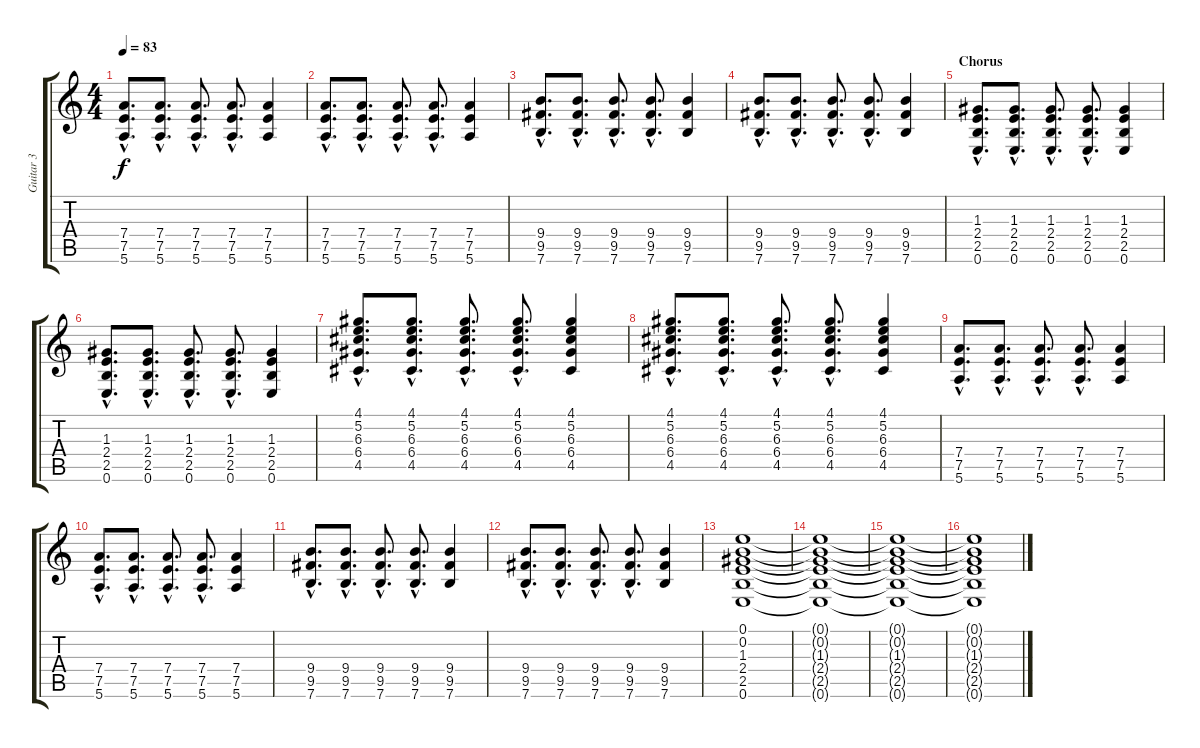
\track ("Guitar 3" "Guitar 3") {instrument electricguitarclean}
\staff {score tabs}
\tuning (E4 B3 G3 D3 A2 E2) {hide}
\ts (4 4)
\tempo 83
\clef g2
\ks c
(7.4{hac} 7.5{hac} 5.6{hac}).8{d dy f} (7.4{hac} 7.5{hac} 5.6{hac}).8{d} (7.4{hac} 7.5{hac} 5.6{hac}).8{d} (7.4{hac} 7.5{hac} 5.6{hac}).8{d} (7.4 7.5 5.6).4 |
(7.4{hac} 7.5{hac} 5.6{hac}).8{d} (7.4{hac} 7.5{hac} 5.6{hac}).8{d} (7.4{hac} 7.5{hac} 5.6{hac}).8{d} (7.4{hac} 7.5{hac} 5.6{hac}).8{d} (7.4 7.5 5.6).4 |
(9.4{hac} 9.5{hac} 7.6{hac}).8{d} (9.4{hac} 9.5{hac} 7.6{hac}).8{d} (9.4{hac} 9.5{hac} 7.6{hac}).8{d} (9.4{hac} 9.5{hac} 7.6{hac}).8{d} (9.4 9.5 7.6).4 |
(9.4{hac} 9.5{hac} 7.6{hac}).8{d} (9.4{hac} 9.5{hac} 7.6{hac}).8{d} (9.4{hac} 9.5{hac} 7.6{hac}).8{d} (9.4{hac} 9.5{hac} 7.6{hac}).8{d} (9.4 9.5 7.6).4 |
\section ("" "Chorus")
(1.3{hac} 2.4{hac} 2.5{hac} 0.6{hac}).8{d} (1.3{hac} 2.4{hac} 2.5{hac} 0.6{hac}).8{d} (1.3{hac} 2.4{hac} 2.5{hac} 0.6{hac}).8{d} (1.3{hac} 2.4{hac} 2.5{hac} 0.6{hac}).8{d} (1.3 2.4 2.5 0.6).4 |
(1.3{hac} 2.4{hac} 2.5{hac} 0.6{hac}).8{d} (1.3{hac} 2.4{hac} 2.5{hac} 0.6{hac}).8{d} (1.3{hac} 2.4{hac} 2.5{hac} 0.6{hac}).8{d} (1.3{hac} 2.4{hac} 2.5{hac} 0.6{hac}).8{d} (1.3 2.4 2.5 0.6).4 |
(4.1{hac} 5.2{hac} 6.3{hac} 6.4{hac} 4.5{hac}).8{d} (4.1{hac} 5.2{hac} 6.3{hac} 6.4{hac} 4.5{hac}).8{d} (4.1{hac} 5.2{hac} 6.3{hac} 6.4{hac} 4.5{hac}).8{d} (4.1{hac} 5.2{hac} 6.3{hac} 6.4{hac} 4.5{hac}).8{d} (4.1 5.2 6.3 6.4 4.5).4 |
(4.1{hac} 5.2{hac} 6.3{hac} 6.4{hac} 4.5{hac}).8{d} (4.1{hac} 5.2{hac} 6.3{hac} 6.4{hac} 4.5{hac}).8{d} (4.1{hac} 5.2{hac} 6.3{hac} 6.4{hac} 4.5{hac}).8{d} (4.1{hac} 5.2{hac} 6.3{hac} 6.4{hac} 4.5{hac}).8{d} (4.1 5.2 6.3 6.4 4.5).4 |
(7.4{hac} 7.5{hac} 5.6{hac}).8{d} (7.4{hac} 7.5{hac} 5.6{hac}).8{d} (7.4{hac} 7.5{hac} 5.6{hac}).8{d} (7.4{hac} 7.5{hac} 5.6{hac}).8{d} (7.4 7.5 5.6).4 |
(7.4{hac} 7.5{hac} 5.6{hac}).8{d} (7.4{hac} 7.5{hac} 5.6{hac}).8{d} (7.4{hac} 7.5{hac} 5.6{hac}).8{d} (7.4{hac} 7.5{hac} 5.6{hac}).8{d} (7.4 7.5 5.6).4 |
(9.4{hac} 9.5{hac} 7.6{hac}).8{d} (9.4{hac} 9.5{hac} 7.6{hac}).8{d} (9.4{hac} 9.5{hac} 7.6{hac}).8{d} (9.4{hac} 9.5{hac} 7.6{hac}).8{d} (9.4 9.5 7.6).4 |
(9.4{hac} 9.5{hac} 7.6{hac}).8{d} (9.4{hac} 9.5{hac} 7.6{hac}).8{d} (9.4{hac} 9.5{hac} 7.6{hac}).8{d} (9.4{hac} 9.5{hac} 7.6{hac}).8{d} (9.4 9.5 7.6).4 |
(0.1 0.2 1.3 2.4 2.5 0.6).1 |
(0.1{t} 0.2{t} 1.3{t} 2.4{t} 2.5{t} 0.6{t}).1 |
(0.1{t} 0.2{t} 1.3{t} 2.4{t} 2.5{t} 0.6{t}).1 |
(0.1{t} 0.2{t} 1.3{t} 2.4{t} 2.5{t} 0.6{t}).1
